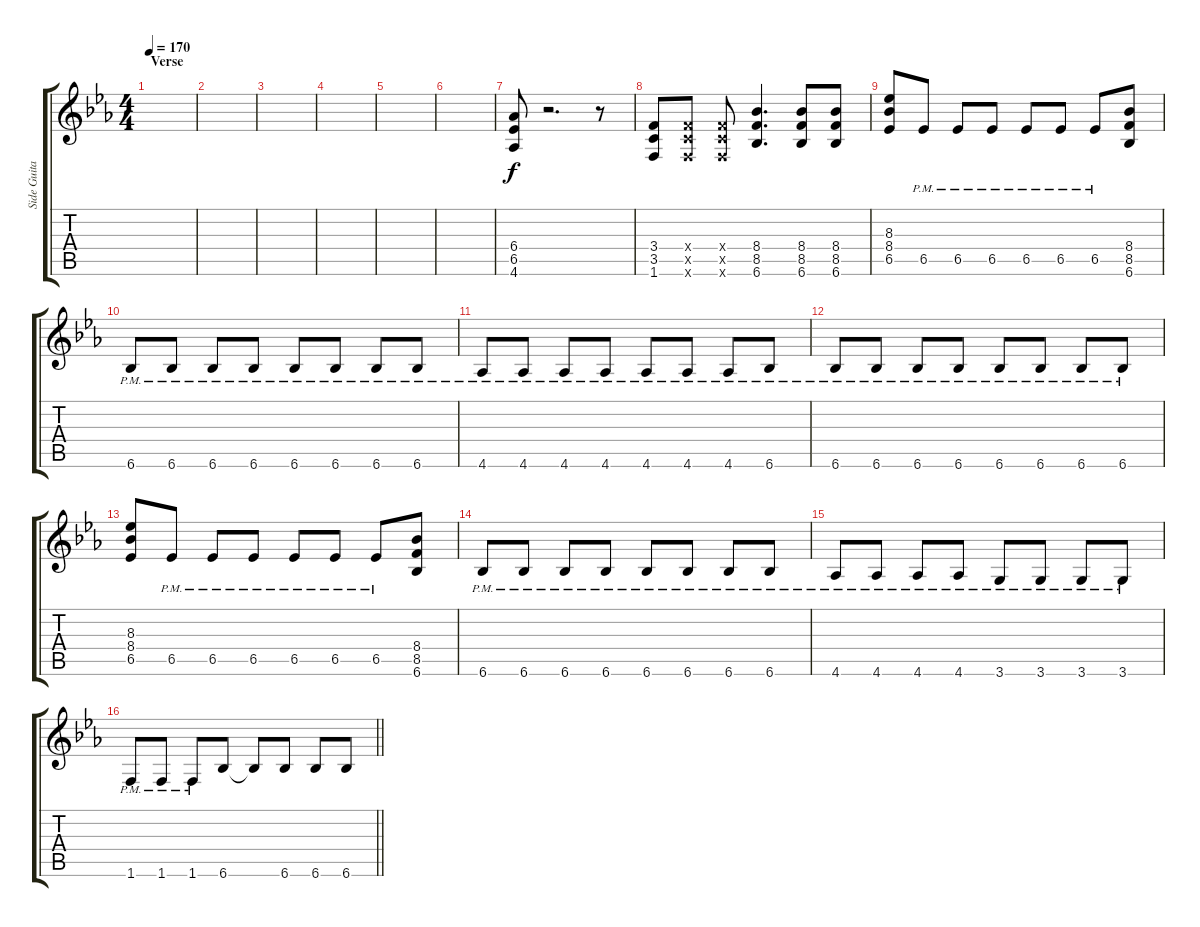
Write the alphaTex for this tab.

\track ("Side Guitar" "Side Guita") {instrument overdrivenguitar}
\staff {score tabs}
\tuning (E4 B3 G3 D3 A2 E2) {hide}
\ts (4 4)
\section ("" "Verse")
\tempo 170
\clef g2
\ks eb
|
|
|
|
|
|
(6.4 6.5 4.6).8 r.2{d} r.8 |
(3.4 3.5 1.6).8 (3.4{x} 3.5{x} 1.6{x}).8 (3.4{x} 3.5{x} 1.6{x}).8 (8.4 8.5 6.6).4{d} (8.4 8.5 6.6).8 (8.4 8.5 6.6).8 |
(8.3 8.4 6.5).8 6.5{pm}.8 6.5{pm}.8 6.5{pm}.8 6.5{pm}.8 6.5{pm}.8 6.5{pm}.8 (8.4 8.5 6.6).8 |
6.6{pm}.8 6.6{pm}.8 6.6{pm}.8 6.6{pm}.8 6.6{pm}.8 6.6{pm}.8 6.6{pm}.8 6.6{pm}.8 |
4.6{pm}.8 4.6{pm}.8 4.6{pm}.8 4.6{pm}.8 4.6{pm}.8 4.6{pm}.8 4.6{pm}.8 6.6{pm}.8 |
6.6{pm}.8 6.6{pm}.8 6.6{pm}.8 6.6{pm}.8 6.6{pm}.8 6.6{pm}.8 6.6{pm}.8 6.6{pm}.8 |
(8.3 8.4 6.5).8 6.5{pm}.8 6.5{pm}.8 6.5{pm}.8 6.5{pm}.8 6.5{pm}.8 6.5{pm}.8 (8.4 8.5 6.6).8 |
6.6{pm}.8 6.6{pm}.8 6.6{pm}.8 6.6{pm}.8 6.6{pm}.8 6.6{pm}.8 6.6{pm}.8 6.6{pm}.8 |
4.6{pm}.8 4.6{pm}.8 4.6{pm}.8 4.6{pm}.8 3.6{pm}.8 3.6{pm}.8 3.6{pm}.8 3.6{pm}.8 |
\barLineRight lightlight
1.6{pm}.8 1.6{pm}.8 1.6{pm}.8 6.6.8 6.6{t}.8 6.6.8 6.6.8 6.6.8
